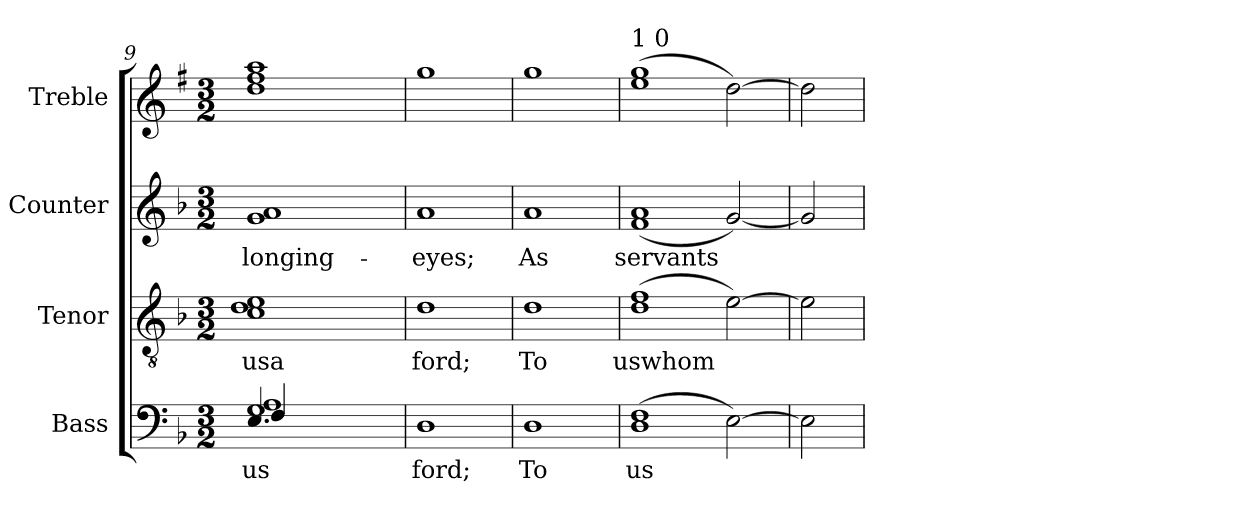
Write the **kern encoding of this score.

**kern	**text	**kern	**text	**kern	**text	**kern
*part4	*part4	*part3	*part3	*part2	*part2	*part1
*staff4	*staff4	*staff3	*staff3	*staff2	*staff2	*staff1
*I"Bass	*	*I"Tenor	*	*I"Counter	*	*I"Treble
*I'B.	*	*I'T.	*	*I'C.	*	*I'Tr.
*clefF4	*	*clefGv2	*	*clefG2	*	*clefG2
*	*	*	*	*	*	*ITrd1c2
*k[b-]	*	*k[b-]	*	*k[b-]	*	*k[b-]
*F:	*	*F:	*	*F:	*	*F:
*M3/2	*	*M3/2	*	*M3/2	*	*M3/2
=9	=9	=9	=9	=9	=9	=9
*^	*	*	*	*	*	*
*	*^	*	*	*	*	*	*
!	!	!	!LO:LY:a:rj	!	!LO:LY:b:rj	!	!LO:LY:b:rj	!
(>1G 1A	4.E/)	4F/	us	(>1e 1d 1c	usa	1g 1a	longing-	(>1gg 1cc 1ee
.	.	2.ryy	.	.	.	.	.	.
.	2ryy	.	.	.	.	.	.	.
.	8ryy	.	.	.	.	.	.	.
*	*v	*v	*	*	*	*	*	*
=10	=10	=10	=10	=10	=10	=10	=10
!	!	!LO:LY:a:rj	!	!LO:LY:b:rj	!	!LO:LY:b:rj	!
*v	*v	*	*	*	*	*	*
1D	ford;	1d	ford;	1a	-eyes;	1ff
=11	=11	=11	=11	=11	=11	=11
!	!LO:LY:a:rj	!	!LO:LY:b:rj	!	!LO:LY:b:rj	!
1D	To	1d	To	1a	As	1ff
!!LO:PB:g=z
=12	=12	=12	=12	=12	=12	=12
!	!	!	!	!	!	!LO:TX:a:t=1 0
!	!LO:LY:a:rj	!	!LO:LY:b:rj	!	!LO:LY:b:rj	!
(>1F 1D	us	(>1d 1f	uswhom	(<1a 1f	servants-	(>1ff 1dd
!	!LO:LY:a:rj	!	!LO:LY:b:rj	!	!LO:LY:b:rj	!
[2E)	.	[2e)	.	[2g)	-	[2cc)
=13	=13	=13	=13	=13	=13	=13
2E]	.	2e]	.	2g]	.	2cc]
=	=	=	=	=	=	=
*-	*-	*-	*-	*-	*-	*-
